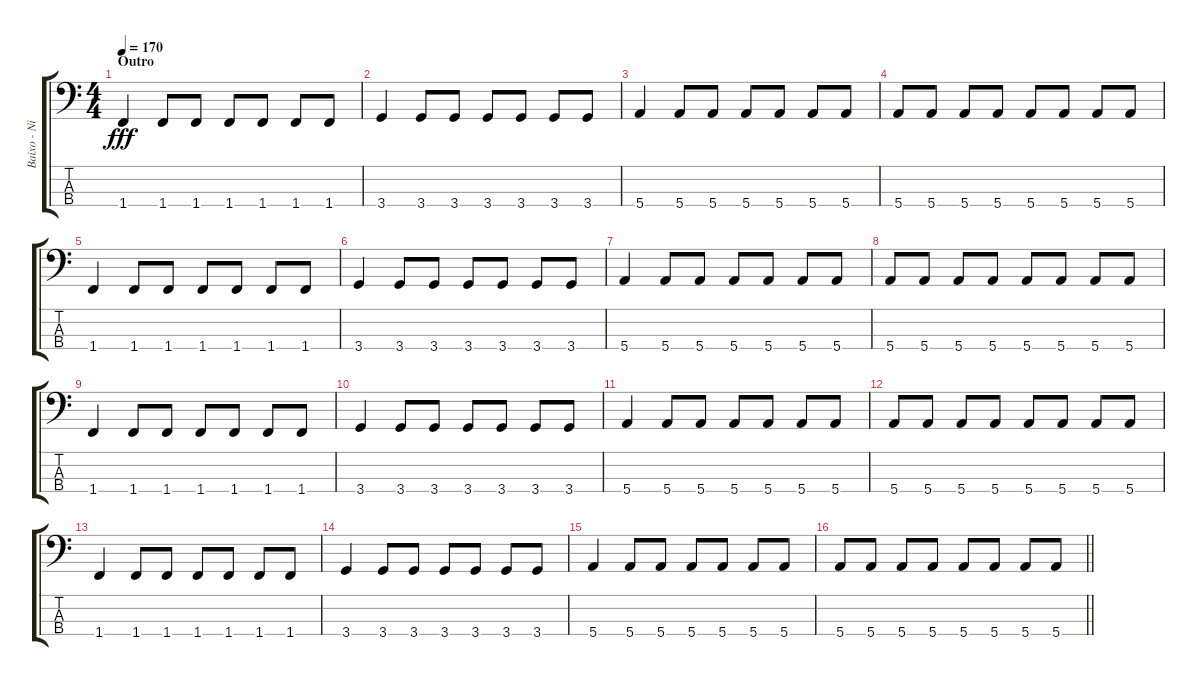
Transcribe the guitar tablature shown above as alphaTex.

\track ("Baixo - Nikola" "Baixo - Ni") {instrument electricbasspick}
\staff {score tabs}
\tuning (G2 D2 A1 E1) {hide}
\ts (4 4)
\section ("" "Outro")
\tempo 170
\clef f4
\ks c
1.4.4{dy fff} 1.4.8 1.4.8 1.4.8 1.4.8 1.4.8 1.4.8 |
3.4.4 3.4.8 3.4.8 3.4.8 3.4.8 3.4.8 3.4.8 |
5.4.4 5.4.8 5.4.8 5.4.8 5.4.8 5.4.8 5.4.8 |
5.4.8 5.4.8 5.4.8 5.4.8 5.4.8 5.4.8 5.4.8 5.4.8 |
1.4.4 1.4.8 1.4.8 1.4.8 1.4.8 1.4.8 1.4.8 |
3.4.4 3.4.8 3.4.8 3.4.8 3.4.8 3.4.8 3.4.8 |
5.4.4 5.4.8 5.4.8 5.4.8 5.4.8 5.4.8 5.4.8 |
5.4.8 5.4.8 5.4.8 5.4.8 5.4.8 5.4.8 5.4.8 5.4.8 |
1.4.4 1.4.8 1.4.8 1.4.8 1.4.8 1.4.8 1.4.8 |
3.4.4 3.4.8 3.4.8 3.4.8 3.4.8 3.4.8 3.4.8 |
5.4.4 5.4.8 5.4.8 5.4.8 5.4.8 5.4.8 5.4.8 |
5.4.8 5.4.8 5.4.8 5.4.8 5.4.8 5.4.8 5.4.8 5.4.8 |
1.4.4 1.4.8 1.4.8 1.4.8 1.4.8 1.4.8 1.4.8 |
3.4.4 3.4.8 3.4.8 3.4.8 3.4.8 3.4.8 3.4.8 |
5.4.4 5.4.8 5.4.8 5.4.8 5.4.8 5.4.8 5.4.8 |
\barLineRight lightlight
5.4.8 5.4.8 5.4.8 5.4.8 5.4.8 5.4.8 5.4.8 5.4.8
